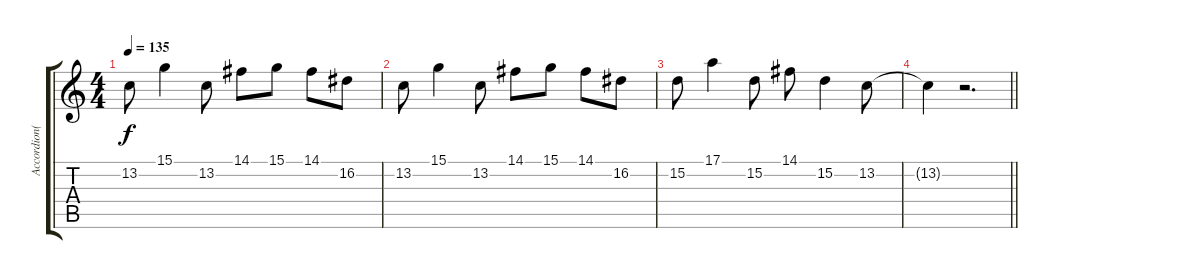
\track ("Accordion(sint)" "Accordion(") {instrument accordion}
\staff {score tabs}
\tuning (E4 B3 G3 D3 A2 E2) {hide}
\ts (4 4)
\tempo 135
\clef g2
\ks c
13.2.8{dy f} 15.1.4 13.2.8 14.1.8 15.1.8 14.1.8 16.2.8 |
13.2.8 15.1.4 13.2.8 14.1.8 15.1.8 14.1.8 16.2.8 |
15.2.8 17.1.4 15.2.8 14.1.8 15.2.4 13.2.8 |
\barLineRight lightlight
13.2{t}.4 r.2{d}
